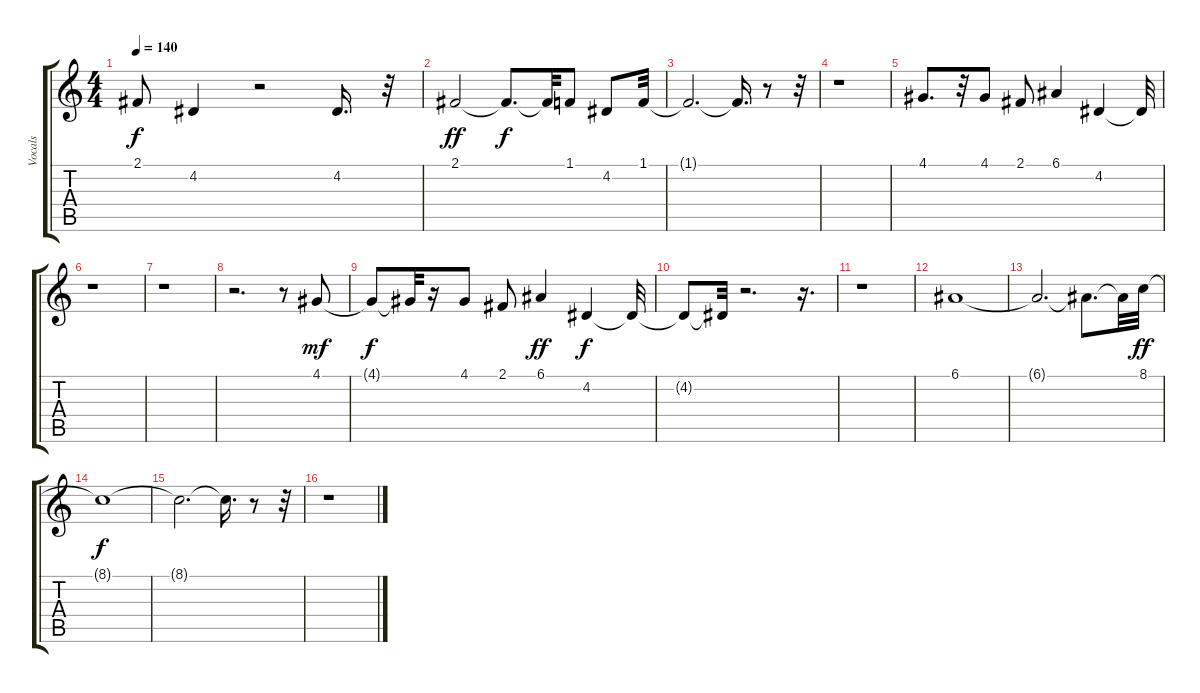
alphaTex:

\track ("Vocals" "Vocals") {instrument accordion}
\staff {score tabs}
\tuning (E4 B3 G3 D3 A2 E2) {hide}
\ts (4 4)
\tempo 140
\clef g2
\ks c
2.1{t}.8{dy f} 4.2.4 r.2 4.2.16{d} r.32 |
2.1.2{dy ff} 2.1{t}.8{d dy f} 2.1{t}.32 1.1.8 4.2.8 1.1.32 |
1.1{t}.2{d} 1.1{t}.16{d} r.8 r.32 |
r.1 |
4.1.8{d} r.32 4.1.8 2.1.8 6.1.4 4.2.4 4.2{t}.32 |
r.1 |
r.1 |
r.2{d} r.8 4.1.8{dy mf} |
4.1{t}.8{dy f} 4.1{t}.32 r.16 4.1.8 2.1.8 6.1.4{dy ff} 4.2.4{dy f} 4.2{t}.32 |
4.2{t}.8 4.2{t}.32 r.2{d} r.16{d} |
r.1 |
6.1.1 |
6.1{t}.2{d} 6.1{t}.8{d} 6.1{t}.32 8.1.32{dy ff} |
8.1{t}.1{dy f} |
8.1{t}.2{d} 8.1{t}.16{d} r.8 r.32 |
r.1
